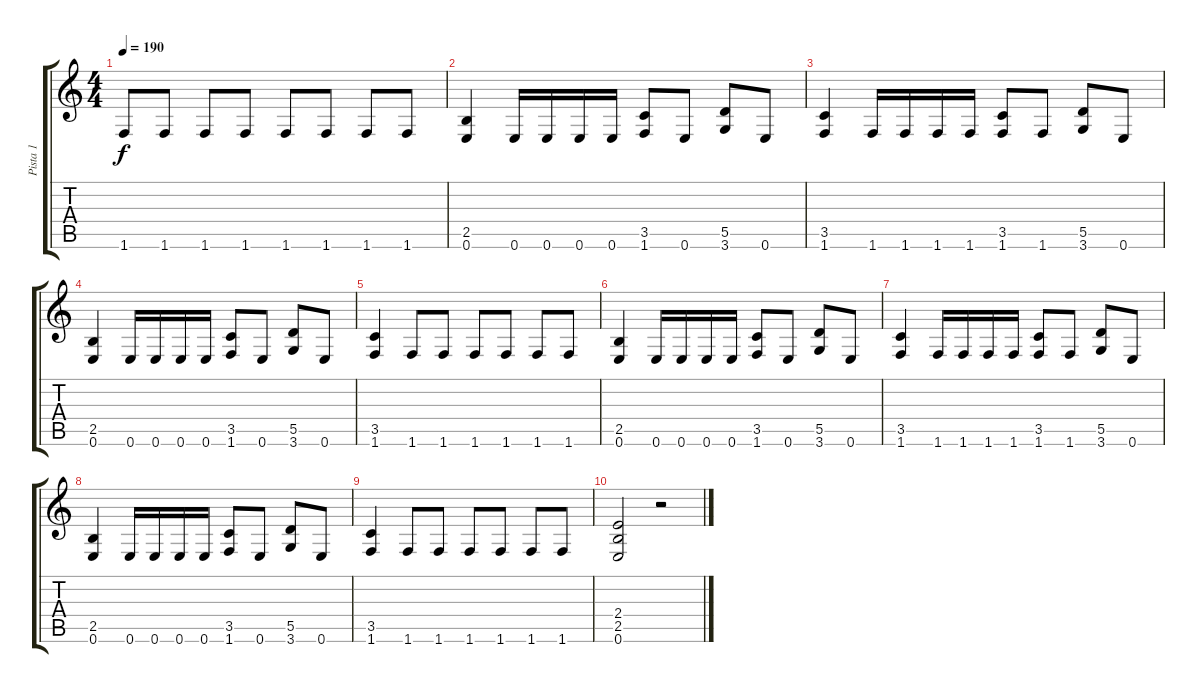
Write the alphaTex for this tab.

\track ("Pista 1" "Pista 1") {instrument distortionguitar}
\staff {score tabs}
\tuning (E4 B3 G3 D3 A2 E2) {hide}
\ts (4 4)
\tempo 190
\clef g2
\ks c
1.6.8{dy f} 1.6.8 1.6.8 1.6.8 1.6.8 1.6.8 1.6.8 1.6.8 |
(2.5 0.6).4 0.6.16 0.6.16 0.6.16 0.6.16 (3.5 1.6).8 0.6.8 (5.5 3.6).8 0.6.8 |
(3.5 1.6).4 1.6.16 1.6.16 1.6.16 1.6.16 (3.5 1.6).8 1.6.8 (5.5 3.6).8 0.6.8 |
(2.5 0.6).4 0.6.16 0.6.16 0.6.16 0.6.16 (3.5 1.6).8 0.6.8 (5.5 3.6).8 0.6.8 |
(3.5 1.6).4 1.6.8 1.6.8 1.6.8 1.6.8 1.6.8 1.6.8 |
(2.5 0.6).4 0.6.16 0.6.16 0.6.16 0.6.16 (3.5 1.6).8 0.6.8 (5.5 3.6).8 0.6.8 |
(3.5 1.6).4 1.6.16 1.6.16 1.6.16 1.6.16 (3.5 1.6).8 1.6.8 (5.5 3.6).8 0.6.8 |
(2.5 0.6).4 0.6.16 0.6.16 0.6.16 0.6.16 (3.5 1.6).8 0.6.8 (5.5 3.6).8 0.6.8 |
(3.5 1.6).4 1.6.8 1.6.8 1.6.8 1.6.8 1.6.8 1.6.8 |
(2.4 2.5 0.6).2 r.2
